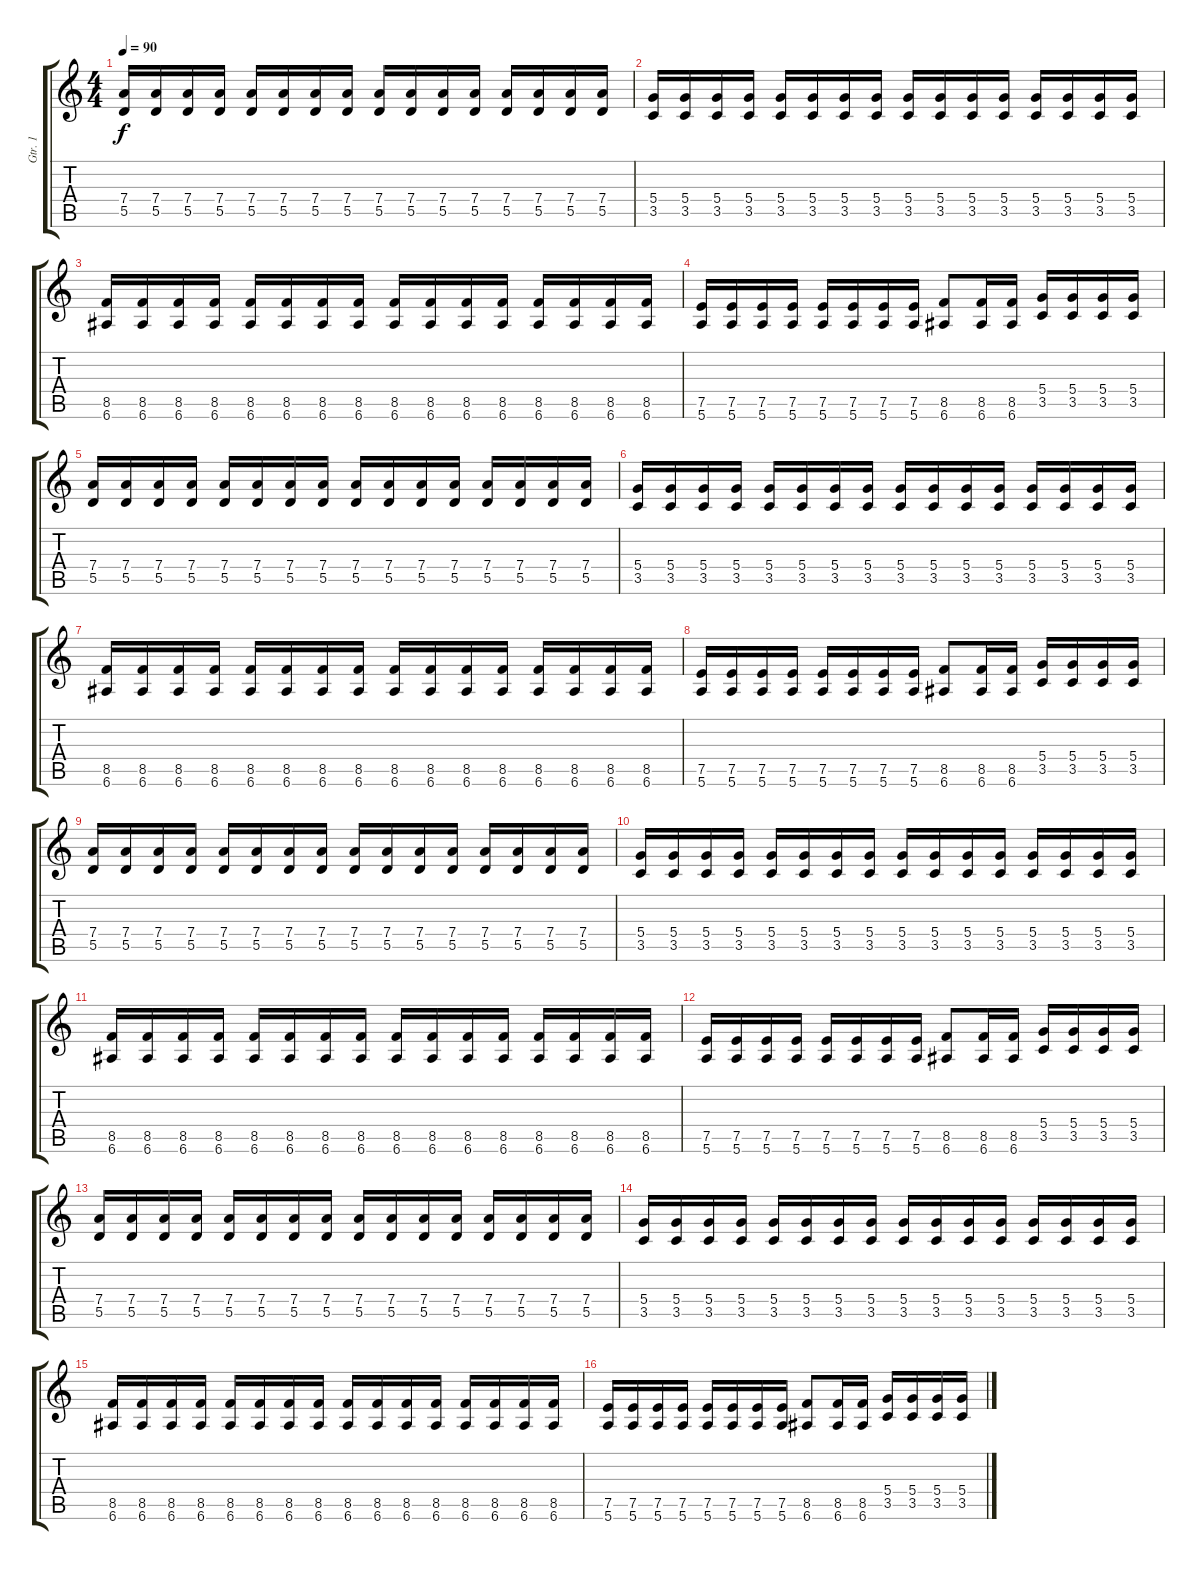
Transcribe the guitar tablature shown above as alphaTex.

\track ("Gtr. 1" "Gtr. 1") {instrument distortionguitar}
\staff {score tabs}
\tuning (E4 B3 G3 D3 A2 E2) {hide}
\ts (4 4)
\tempo 90
\clef g2
\ks c
(7.4 5.5).16{dy f instrument distortionguitar} (7.4 5.5).16 (7.4 5.5).16 (7.4 5.5).16 (7.4 5.5).16 (7.4 5.5).16 (7.4 5.5).16 (7.4 5.5).16 (7.4 5.5).16 (7.4 5.5).16 (7.4 5.5).16 (7.4 5.5).16 (7.4 5.5).16 (7.4 5.5).16 (7.4 5.5).16 (7.4 5.5).16 |
(5.4 3.5).16 (5.4 3.5).16 (5.4 3.5).16 (5.4 3.5).16 (5.4 3.5).16 (5.4 3.5).16 (5.4 3.5).16 (5.4 3.5).16 (5.4 3.5).16 (5.4 3.5).16 (5.4 3.5).16 (5.4 3.5).16 (5.4 3.5).16 (5.4 3.5).16 (5.4 3.5).16 (5.4 3.5).16 |
(8.5 6.6).16 (8.5 6.6).16 (8.5 6.6).16 (8.5 6.6).16 (8.5 6.6).16 (8.5 6.6).16 (8.5 6.6).16 (8.5 6.6).16 (8.5 6.6).16 (8.5 6.6).16 (8.5 6.6).16 (8.5 6.6).16 (8.5 6.6).16 (8.5 6.6).16 (8.5 6.6).16 (8.5 6.6).16 |
(7.5 5.6).16 (7.5 5.6).16 (7.5 5.6).16 (7.5 5.6).16 (7.5 5.6).16 (7.5 5.6).16 (7.5 5.6).16 (7.5 5.6).16 (8.5 6.6).8 (8.5 6.6).16 (8.5 6.6).16 (5.4 3.5).16 (5.4 3.5).16 (5.4 3.5).16 (5.4 3.5).16 |
(7.4 5.5).16{instrument distortionguitar} (7.4 5.5).16 (7.4 5.5).16 (7.4 5.5).16 (7.4 5.5).16 (7.4 5.5).16 (7.4 5.5).16 (7.4 5.5).16 (7.4 5.5).16 (7.4 5.5).16 (7.4 5.5).16 (7.4 5.5).16 (7.4 5.5).16 (7.4 5.5).16 (7.4 5.5).16 (7.4 5.5).16 |
(5.4 3.5).16 (5.4 3.5).16 (5.4 3.5).16 (5.4 3.5).16 (5.4 3.5).16 (5.4 3.5).16 (5.4 3.5).16 (5.4 3.5).16 (5.4 3.5).16 (5.4 3.5).16 (5.4 3.5).16 (5.4 3.5).16 (5.4 3.5).16 (5.4 3.5).16 (5.4 3.5).16 (5.4 3.5).16 |
(8.5 6.6).16 (8.5 6.6).16 (8.5 6.6).16 (8.5 6.6).16 (8.5 6.6).16 (8.5 6.6).16 (8.5 6.6).16 (8.5 6.6).16 (8.5 6.6).16 (8.5 6.6).16 (8.5 6.6).16 (8.5 6.6).16 (8.5 6.6).16 (8.5 6.6).16 (8.5 6.6).16 (8.5 6.6).16 |
(7.5 5.6).16 (7.5 5.6).16 (7.5 5.6).16 (7.5 5.6).16 (7.5 5.6).16 (7.5 5.6).16 (7.5 5.6).16 (7.5 5.6).16 (8.5 6.6).8 (8.5 6.6).16 (8.5 6.6).16 (5.4 3.5).16 (5.4 3.5).16 (5.4 3.5).16 (5.4 3.5).16 |
(7.4 5.5).16{instrument distortionguitar} (7.4 5.5).16 (7.4 5.5).16 (7.4 5.5).16 (7.4 5.5).16 (7.4 5.5).16 (7.4 5.5).16 (7.4 5.5).16 (7.4 5.5).16 (7.4 5.5).16 (7.4 5.5).16 (7.4 5.5).16 (7.4 5.5).16 (7.4 5.5).16 (7.4 5.5).16 (7.4 5.5).16 |
(5.4 3.5).16 (5.4 3.5).16 (5.4 3.5).16 (5.4 3.5).16 (5.4 3.5).16 (5.4 3.5).16 (5.4 3.5).16 (5.4 3.5).16 (5.4 3.5).16 (5.4 3.5).16 (5.4 3.5).16 (5.4 3.5).16 (5.4 3.5).16 (5.4 3.5).16 (5.4 3.5).16 (5.4 3.5).16 |
(8.5 6.6).16 (8.5 6.6).16 (8.5 6.6).16 (8.5 6.6).16 (8.5 6.6).16 (8.5 6.6).16 (8.5 6.6).16 (8.5 6.6).16 (8.5 6.6).16 (8.5 6.6).16 (8.5 6.6).16 (8.5 6.6).16 (8.5 6.6).16 (8.5 6.6).16 (8.5 6.6).16 (8.5 6.6).16 |
(7.5 5.6).16 (7.5 5.6).16 (7.5 5.6).16 (7.5 5.6).16 (7.5 5.6).16 (7.5 5.6).16 (7.5 5.6).16 (7.5 5.6).16 (8.5 6.6).8 (8.5 6.6).16 (8.5 6.6).16 (5.4 3.5).16 (5.4 3.5).16 (5.4 3.5).16 (5.4 3.5).16 |
(7.4 5.5).16{volume 5 instrument distortionguitar} (7.4 5.5).16 (7.4 5.5).16 (7.4 5.5).16 (7.4 5.5).16 (7.4 5.5).16 (7.4 5.5).16 (7.4 5.5).16 (7.4 5.5).16 (7.4 5.5).16 (7.4 5.5).16 (7.4 5.5).16 (7.4 5.5).16 (7.4 5.5).16 (7.4 5.5).16 (7.4 5.5).16 |
(5.4 3.5).16 (5.4 3.5).16 (5.4 3.5).16 (5.4 3.5).16 (5.4 3.5).16 (5.4 3.5).16 (5.4 3.5).16 (5.4 3.5).16 (5.4 3.5).16 (5.4 3.5).16 (5.4 3.5).16 (5.4 3.5).16 (5.4 3.5).16 (5.4 3.5).16 (5.4 3.5).16 (5.4 3.5).16 |
(8.5 6.6).16{volume 0} (8.5 6.6).16 (8.5 6.6).16 (8.5 6.6).16 (8.5 6.6).16 (8.5 6.6).16 (8.5 6.6).16 (8.5 6.6).16 (8.5 6.6).16 (8.5 6.6).16 (8.5 6.6).16 (8.5 6.6).16 (8.5 6.6).16 (8.5 6.6).16 (8.5 6.6).16 (8.5 6.6).16 |
(7.5 5.6).16 (7.5 5.6).16 (7.5 5.6).16 (7.5 5.6).16 (7.5 5.6).16 (7.5 5.6).16 (7.5 5.6).16 (7.5 5.6).16 (8.5 6.6).8 (8.5 6.6).16 (8.5 6.6).16 (5.4 3.5).16 (5.4 3.5).16 (5.4 3.5).16 (5.4 3.5).16
